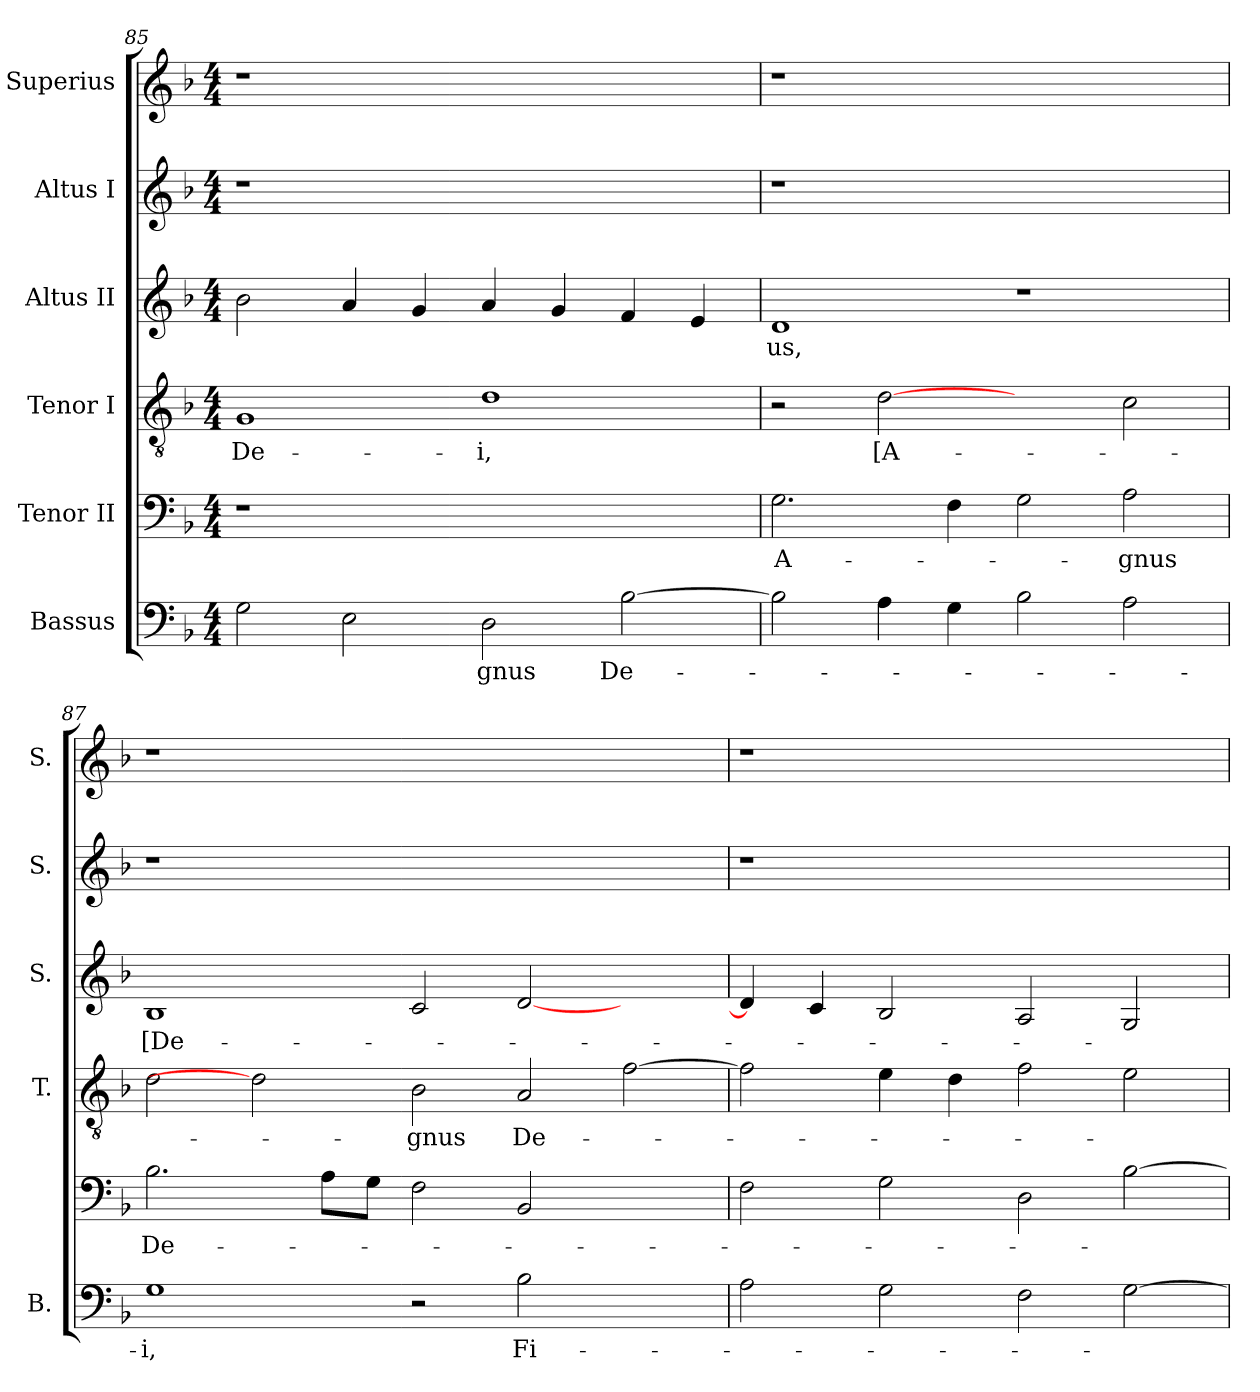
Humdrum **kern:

**kern	**text	**kern	**text	**kern	**text	**kern	**text	**kern	**kern
*part6	*part6	*part5	*part5	*part4	*part4	*part3	*part3	*part2	*part1
*staff6	*staff6	*staff5	*staff5	*staff4	*staff4	*staff3	*staff3	*staff2	*staff1
*I"Bassus	*	*I"Tenor II	*	*I"Tenor I	*	*I"Altus II	*	*I"Altus I	*I"Superius
*I'B.	*	*	*	*I'T.	*	*I'S.	*	*I'S.	*I'S.
*clefF4	*	*clefF4	*	*clefGv2	*	*clefG2	*	*clefG2	*clefG2
*	*	*	*	*ITrd7c12	*	*	*	*	*
*k[b-]	*	*k[b-]	*	*k[b-]	*	*k[b-]	*	*k[b-]	*k[b-]
*F:	*	*F:	*	*F:	*	*F:	*	*F:	*F:
*M4/4	*	*M4/4	*	*M4/4	*	*M4/4	*	*M4/4	*M4/4
=85	=85	=85	=85	=85	=85	=85	=85	=85	=85
!	!	!LO:N:vis=1	!	!	!	!	!	!	!
!	!	!	!	!	!LO:LY:b:color=#000000	!	!	!LO:N:vis=1	!LO:N:vis=1
2Gi\	.	1r	.	1GGi	De-	2b-i\	.	1r	1r
2Ei\	.	.	.	.	.	4ai/	.	.	.
.	.	.	.	.	.	4gi/	.	.	.
!	!LO:LY:b:color=#000000	!	!	!	!	!	!	!	!
!	!	!	!	!	!LO:LY:b:color=#000000	!	!	!	!
2Di\	-gnus	1ryy	.	1Di	-i,	4ai/	.	1ryy	1ryy
.	.	.	.	.	.	4gi/	.	.	.
!	!LO:LY:b:color=#000000	!	!	!	!	!	!	!	!
[>2B-i\	De-	.	.	.	.	4fi/	.	.	.
.	.	.	.	.	.	4ei/	.	.	.
!!LO:PB:g=z
=86	=86	=86	=86	=86	=86	=86	=86	=86	=86
!	!	!	!LO:LY:b:color=#000000	!	!	!	!	!	!
!	!	!	!	!	!	!	!LO:LY:b:color=#000000	!LO:N:vis=1	!LO:N:vis=1
2B-i\]	.	2.Gi\	A-	2r	.	1di	-us,	1r	1r
!	!	!	!	!	!LO:LY:b:color=#000000	!	!	!	!
4Ai\	.	.	.	[2Di	[A-	.	.	.	.
4Gi\	.	4Fi\	.	.	.	.	.	.	.
2B-i\	.	2Gi\	.	2ryy	.	1r	.	1ryy	1ryy
!	!	!	!LO:LY:b:color=#000000	!	!	!	!	!	!
2Ai\	.	2Ai\	-gnus	2Ci\	.	.	.	.	.
=87	=87	=87	=87	=87	=87	=87	=87	=87	=87
!	!LO:LY:b:color=#000000	!	!	!	!	!	!	!	!
!	!	!	!LO:LY:b:color=#000000	!	!	!	!	!	!
!	!	!	!	!	!	!	!LO:LY:b:color=#000000	!LO:N:vis=1	!LO:N:vis=1
1Gi	-i,	2.B-i\	De-	2Di\	.	1B-i	[De-	1r	1r
.	.	.	.	2Di]	.	.	.	.	.
.	.	8Ai\L	.	.	.	.	.	.	.
.	.	8Gi\J	.	.	.	.	.	.	.
!	!	!	!	!	!LO:LY:b:color=#000000	!	!	!	!
2r	.	2Fi\	.	2BB-i\	-gnus	2ci/	.	1.ryy	1.ryy
!	!LO:LY:b:color=#000000	!	!	!	!	!	!	!	!
!	!	!	!	!	!LO:LY:b:color=#000000	!	!	!	!
2B-i\	Fi-	2BB-i/	.	2AAi/	De-	[<2di/	.	.	.
2ryy	.	2ryy	.	[>2Fi\	.	2ryy	.	.	.
=88	=88	=88	=88	=88	=88	=88	=88	=88	=88
!	!	!	!	!	!	!	!	!LO:N:vis=1	!LO:N:vis=1
2Ai\	.	2Fi\	.	2Fi\]	.	4di/]	.	1r	1r
.	.	.	.	.	.	4ci/	.	.	.
2Gi\	.	2Gi\	.	4Ei\	.	2B-i/	.	.	.
.	.	.	.	4Di\	.	.	.	.	.
2Fi\	.	2Di\	.	2Fi\	.	2Ai/	.	1ryy	1ryy
[>2Gi\	.	[>2B-i\	.	2Ei\	.	2Gi/	.	.	.
=	=	=	=	=	=	=	=	=	=
*-	*-	*-	*-	*-	*-	*-	*-	*-	*-
